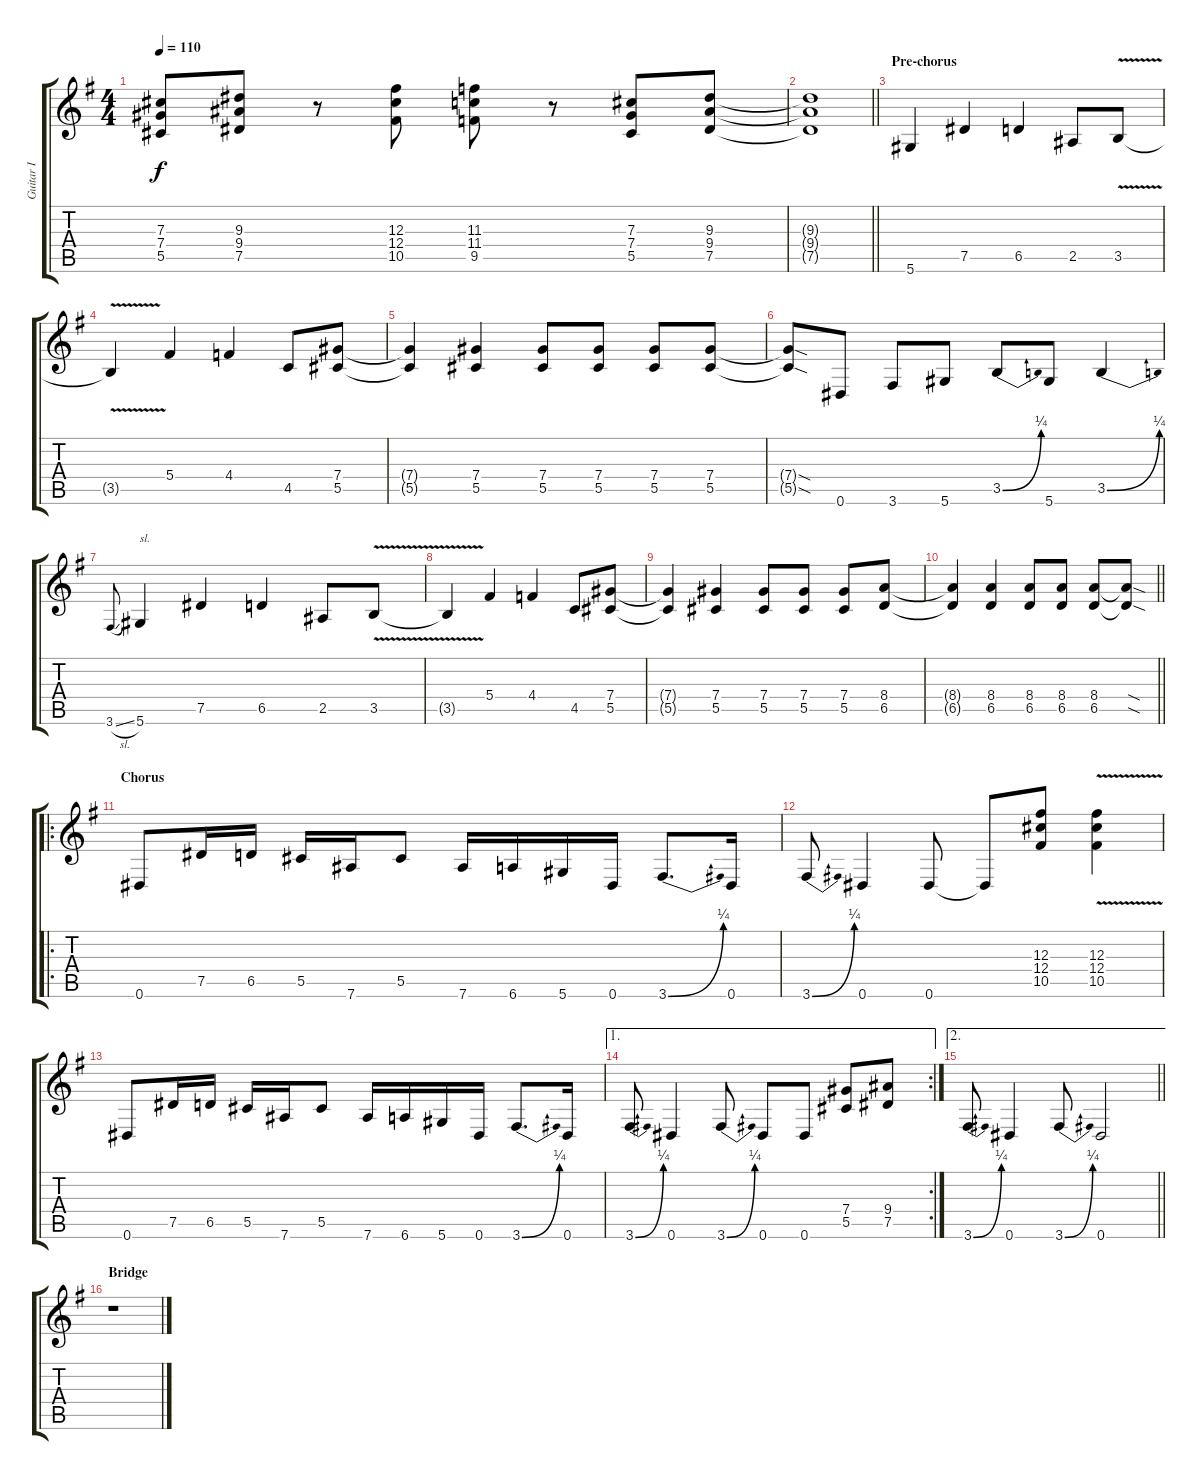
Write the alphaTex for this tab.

\track ("Guitar I" "Guitar I") {instrument distortionguitar}
\staff {score tabs}
\tuning (Eb4 Bb3 Gb3 Db3 Ab2 Eb2) {hide}
\ts (4 4)
\tempo 110
\clef g2
\ks eminor
(7.3 7.4 5.5).8{dy f} (9.3 9.4 7.5).8 r.8 (12.3 12.4 10.5).8 (11.3 11.4 9.5).8 r.8 (7.3 7.4 5.5).8 (9.3 9.4 7.5).8 |
\barLineRight lightlight
(9.3{t} 9.4{t} 7.5{t}).1 |
\section ("" "Pre-chorus")
5.6.4 7.5.4 6.5.4 2.5.8 3.5{v}.8 |
3.5{t}.4 5.4.4 4.4.4 4.5.8 (7.4 5.5).8 |
(7.4{t} 5.5{t}).4 (7.4 5.5).4 (7.4 5.5).8 (7.4 5.5).8 (7.4 5.5).8 (7.4 5.5).8 |
(7.4{sod t} 5.5{sod t}).8 0.6.8 3.6.8 5.6.8 3.5{be (bend 0 0 60 1)}.8 5.6.8 3.5{be (bend 0 0 60 1)}.4 |
3.6{sl}.8{gr onbeat} 5.6.4{txt "sl."} 7.5.4 6.5.4 2.5.8 3.5{v}.8 |
3.5{t}.4 5.4.4 4.4.4 4.5.8 (7.4 5.5).8 |
(7.4{t} 5.5{t}).4 (7.4 5.5).4 (7.4 5.5).8 (7.4 5.5).8 (7.4 5.5).8 (8.4 6.5).8 |
\barLineRight lightlight
(8.4{t} 6.5{t}).4 (8.4 6.5).4 (8.4 6.5).8 (8.4 6.5).8 (8.4 6.5).8 (8.4{sod t} 6.5{sod t}).8 |
\ro
\section ("" "Chorus")
0.6.8 7.5.16 6.5.16 5.5.16 7.6.16 5.5.8 7.6.16 6.6.16 5.6.16 0.6.16 3.6{be (bend 0 0 60 1)}.8{d} 0.6.16 |
3.6{be (bend 0 0 60 1)}.8 0.6.4 0.6.8 0.6{t}.8 (12.3 12.4 10.5).8 (12.3{v} 12.4{v} 10.5{v}).4 |
0.6.8 7.5.16 6.5.16 5.5.16 7.6.16 5.5.8 7.6.16 6.6.16 5.6.16 0.6.16 3.6{be (bend 0 0 60 1)}.8{d} 0.6.16 |
\ae 1
\rc 2
3.6{be (bend 0 0 60 1)}.8 0.6.4 3.6{be (bend 0 0 60 1)}.8 0.6.8 0.6.8 (7.4 5.5).8 (9.4 7.5).8 |
\ae 2
\barLineRight lightlight
3.6{be (bend 0 0 60 1)}.8 0.6.4 3.6{be (bend 0 0 60 1)}.8 0.6.2 |
\section ("" "Bridge")
r.1
